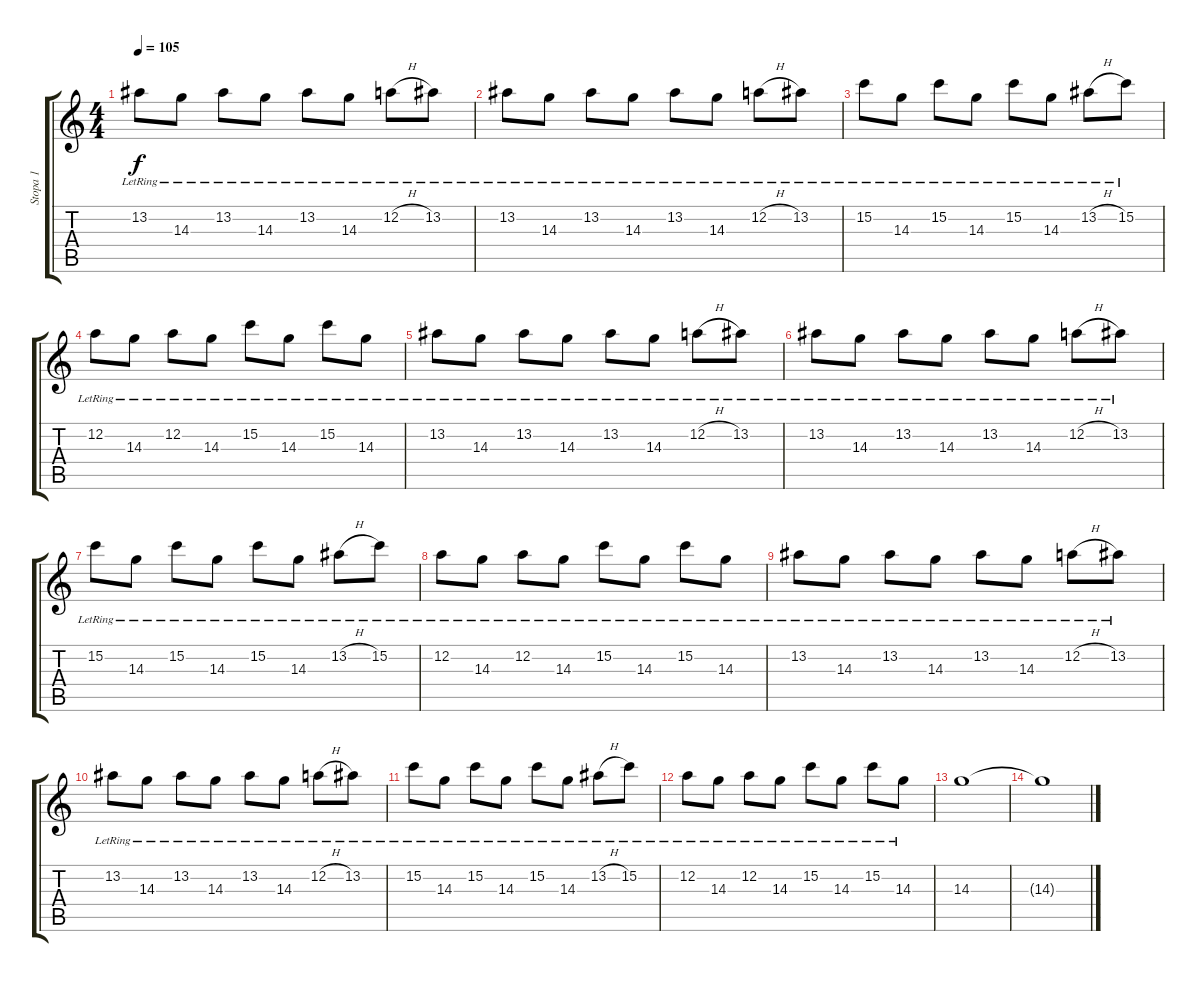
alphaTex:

\track ("Stopa 1" "Stopa 1") {instrument electricguitarjazz}
\staff {score tabs}
\tuning (D4 A3 F3 C3 G2 D2) {hide}
\ts (4 4)
\tempo 105
\clef g2
\ks c
13.2{lr}.8{dy f} 14.3{lr}.8 13.2{lr}.8 14.3{lr}.8 13.2{lr}.8 14.3{lr}.8 12.2{h lr}.8 13.2{lr}.8 |
13.2{lr}.8 14.3{lr}.8 13.2{lr}.8 14.3{lr}.8 13.2{lr}.8 14.3{lr}.8 12.2{h lr}.8 13.2{lr}.8 |
15.2{lr}.8 14.3{lr}.8 15.2{lr}.8 14.3{lr}.8 15.2{lr}.8 14.3{lr}.8 13.2{h lr}.8 15.2{lr}.8 |
12.2{lr}.8 14.3{lr}.8 12.2{lr}.8 14.3{lr}.8 15.2{lr}.8 14.3{lr}.8 15.2{lr}.8 14.3{lr}.8 |
13.2{lr}.8 14.3{lr}.8 13.2{lr}.8 14.3{lr}.8 13.2{lr}.8 14.3{lr}.8 12.2{h lr}.8 13.2{lr}.8 |
13.2{lr}.8 14.3{lr}.8 13.2{lr}.8 14.3{lr}.8 13.2{lr}.8 14.3{lr}.8 12.2{h lr}.8 13.2{lr}.8 |
15.2{lr}.8 14.3{lr}.8 15.2{lr}.8 14.3{lr}.8 15.2{lr}.8 14.3{lr}.8 13.2{h lr}.8 15.2{lr}.8 |
12.2{lr}.8 14.3{lr}.8 12.2{lr}.8 14.3{lr}.8 15.2{lr}.8 14.3{lr}.8 15.2{lr}.8 14.3{lr}.8 |
13.2{lr}.8 14.3{lr}.8 13.2{lr}.8 14.3{lr}.8 13.2{lr}.8 14.3{lr}.8 12.2{h lr}.8 13.2{lr}.8 |
13.2{lr}.8 14.3{lr}.8 13.2{lr}.8 14.3{lr}.8 13.2{lr}.8 14.3{lr}.8 12.2{h lr}.8 13.2{lr}.8 |
15.2{lr}.8 14.3{lr}.8 15.2{lr}.8 14.3{lr}.8 15.2{lr}.8 14.3{lr}.8 13.2{h lr}.8 15.2{lr}.8 |
12.2{lr}.8 14.3{lr}.8 12.2{lr}.8 14.3{lr}.8 15.2{lr}.8 14.3{lr}.8 15.2{lr}.8 14.3{lr}.8 |
14.3.1 |
14.3{t}.1
